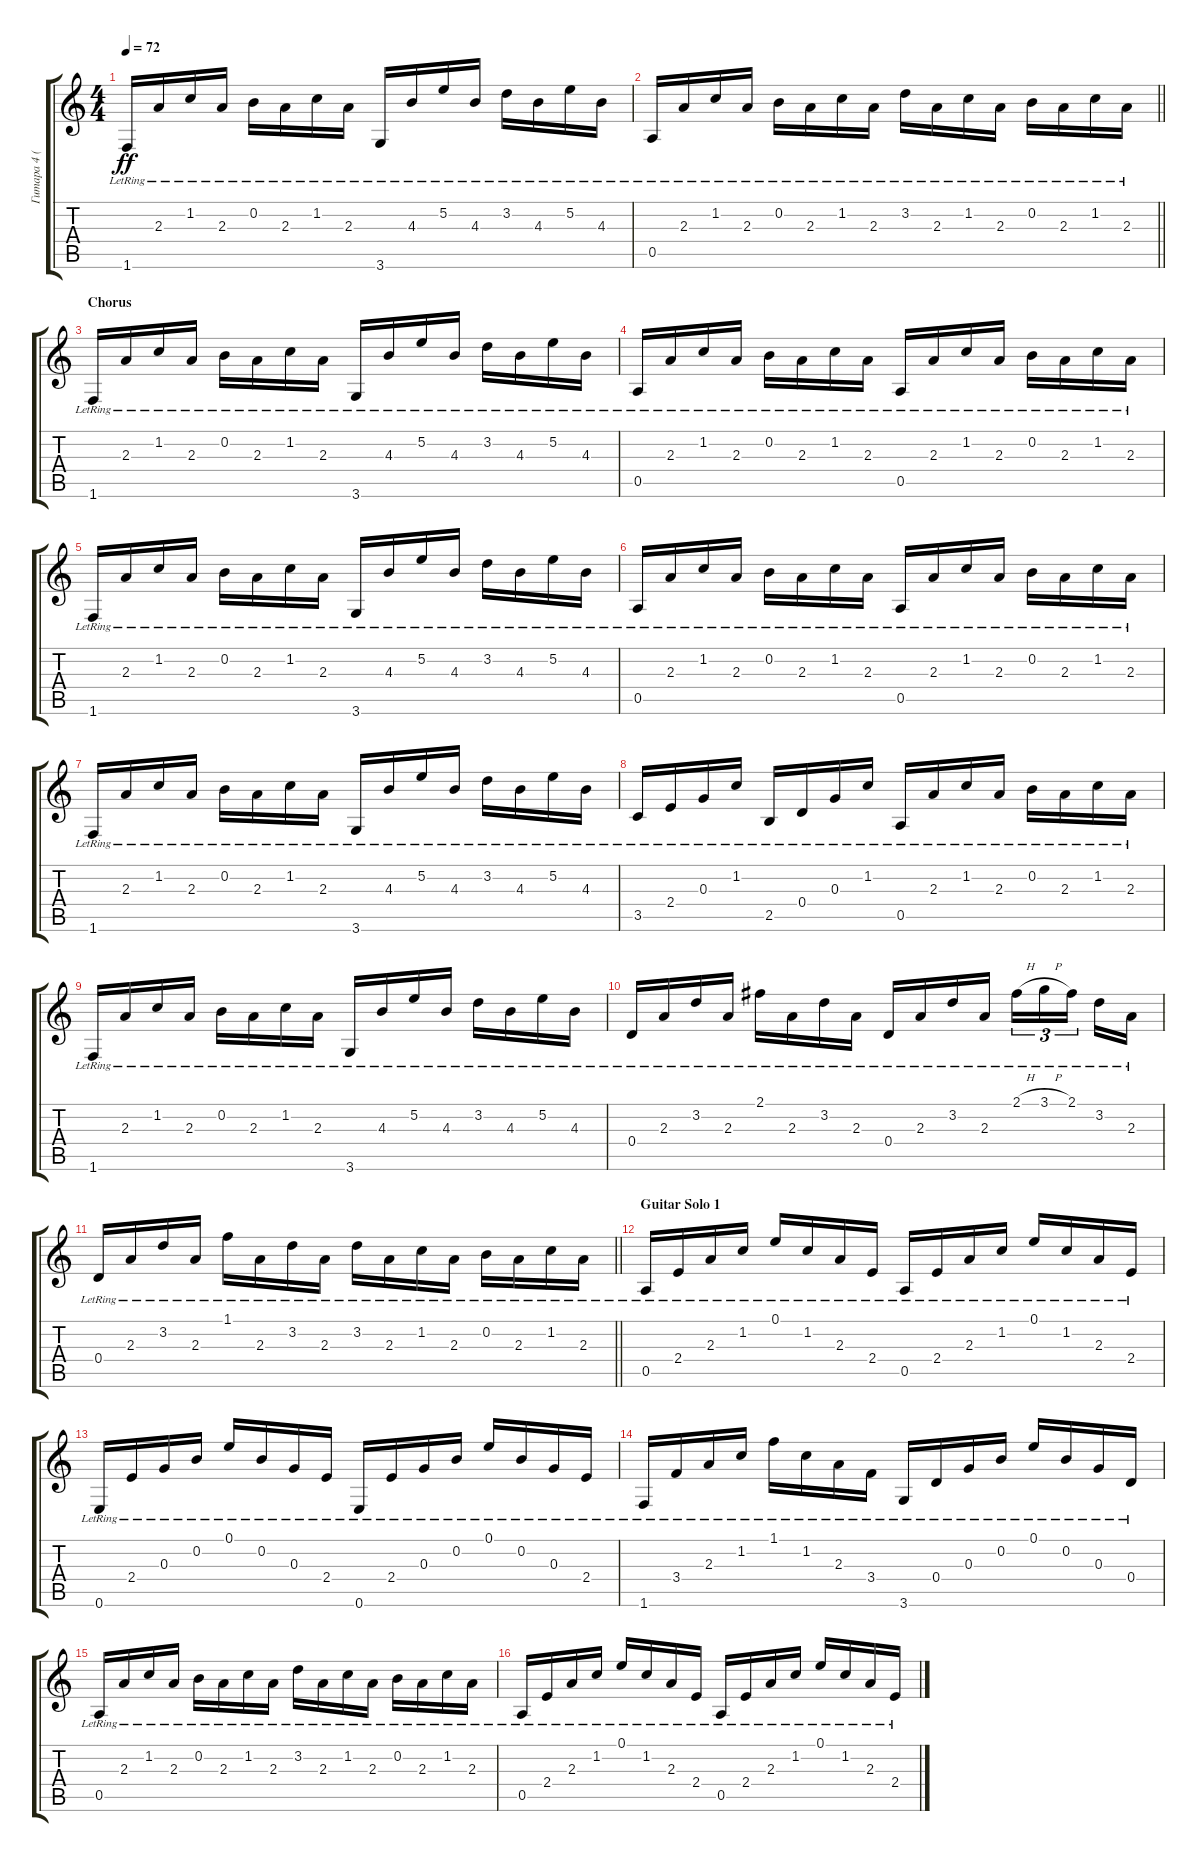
\track ("Гитара 4 (акустика)" "Гитара 4 (") {instrument acousticguitarsteel}
\staff {score tabs}
\tuning (E4 B3 G3 D3 A2 E2) {hide}
\ts (4 4)
\tempo 72
\clef g2
\ks c
1.6{lr}.16{dy ff} 2.3{lr}.16 1.2{lr}.16 2.3{lr}.16 0.2{lr}.16 2.3{lr}.16 1.2{lr}.16 2.3{lr}.16 3.6{lr}.16 4.3{lr}.16 5.2{lr}.16 4.3{lr}.16 3.2{lr}.16 4.3{lr}.16 5.2{lr}.16 4.3{lr}.16 |
\barLineRight lightlight
0.5{lr}.16 2.3{lr}.16 1.2{lr}.16 2.3{lr}.16 0.2{lr}.16 2.3{lr}.16 1.2{lr}.16 2.3{lr}.16 3.2{lr}.16 2.3{lr}.16 1.2{lr}.16 2.3{lr}.16 0.2{lr}.16 2.3{lr}.16 1.2{lr}.16 2.3{lr}.16 |
\section ("" "Chorus")
1.6{lr}.16 2.3{lr}.16 1.2{lr}.16 2.3{lr}.16 0.2{lr}.16 2.3{lr}.16 1.2{lr}.16 2.3{lr}.16 3.6{lr}.16 4.3{lr}.16 5.2{lr}.16 4.3{lr}.16 3.2{lr}.16 4.3{lr}.16 5.2{lr}.16 4.3{lr}.16 |
0.5{lr}.16 2.3{lr}.16 1.2{lr}.16 2.3{lr}.16 0.2{lr}.16 2.3{lr}.16 1.2{lr}.16 2.3{lr}.16 0.5{lr}.16 2.3{lr}.16 1.2{lr}.16 2.3{lr}.16 0.2{lr}.16 2.3{lr}.16 1.2{lr}.16 2.3{lr}.16 |
1.6{lr}.16 2.3{lr}.16 1.2{lr}.16 2.3{lr}.16 0.2{lr}.16 2.3{lr}.16 1.2{lr}.16 2.3{lr}.16 3.6{lr}.16 4.3{lr}.16 5.2{lr}.16 4.3{lr}.16 3.2{lr}.16 4.3{lr}.16 5.2{lr}.16 4.3{lr}.16 |
0.5{lr}.16 2.3{lr}.16 1.2{lr}.16 2.3{lr}.16 0.2{lr}.16 2.3{lr}.16 1.2{lr}.16 2.3{lr}.16 0.5{lr}.16 2.3{lr}.16 1.2{lr}.16 2.3{lr}.16 0.2{lr}.16 2.3{lr}.16 1.2{lr}.16 2.3{lr}.16 |
1.6{lr}.16 2.3{lr}.16 1.2{lr}.16 2.3{lr}.16 0.2{lr}.16 2.3{lr}.16 1.2{lr}.16 2.3{lr}.16 3.6{lr}.16 4.3{lr}.16 5.2{lr}.16 4.3{lr}.16 3.2{lr}.16 4.3{lr}.16 5.2{lr}.16 4.3{lr}.16 |
3.5{lr}.16 2.4{lr}.16 0.3{lr}.16 1.2{lr}.16 2.5{lr}.16 0.4{lr}.16 0.3{lr}.16 1.2{lr}.16 0.5{lr}.16 2.3{lr}.16 1.2{lr}.16 2.3{lr}.16 0.2{lr}.16 2.3{lr}.16 1.2{lr}.16 2.3{lr}.16 |
1.6{lr}.16 2.3{lr}.16 1.2{lr}.16 2.3{lr}.16 0.2{lr}.16 2.3{lr}.16 1.2{lr}.16 2.3{lr}.16 3.6{lr}.16 4.3{lr}.16 5.2{lr}.16 4.3{lr}.16 3.2{lr}.16 4.3{lr}.16 5.2{lr}.16 4.3{lr}.16 |
0.4{lr}.16 2.3{lr}.16 3.2{lr}.16 2.3{lr}.16 2.1{lr}.16 2.3{lr}.16 3.2{lr}.16 2.3{lr}.16 0.4{lr}.16 2.3{lr}.16 3.2{lr}.16 2.3{lr}.16 2.1{h lr}.16{tu (3 2)} 3.1{h lr}.16{tu (3 2)} 2.1{lr}.16{tu (3 2) beam splitsecondary} 3.2{lr}.16 2.3{lr}.16 |
\barLineRight lightlight
0.4{lr}.16 2.3{lr}.16 3.2{lr}.16 2.3{lr}.16 1.1{lr}.16 2.3{lr}.16 3.2{lr}.16 2.3{lr}.16 3.2{lr}.16 2.3{lr}.16 1.2{lr}.16 2.3{lr}.16 0.2{lr}.16 2.3{lr}.16 1.2{lr}.16 2.3{lr}.16 |
\section ("" "Guitar Solo 1")
0.5{lr}.16 2.4{lr}.16 2.3{lr}.16 1.2{lr}.16 0.1{lr}.16 1.2{lr}.16 2.3{lr}.16 2.4{lr}.16 0.5{lr}.16 2.4{lr}.16 2.3{lr}.16 1.2{lr}.16 0.1{lr}.16 1.2{lr}.16 2.3{lr}.16 2.4{lr}.16 |
0.6{lr}.16 2.4{lr}.16 0.3{lr}.16 0.2{lr}.16 0.1{lr}.16 0.2{lr}.16 0.3{lr}.16 2.4{lr}.16 0.6{lr}.16 2.4{lr}.16 0.3{lr}.16 0.2{lr}.16 0.1{lr}.16 0.2{lr}.16 0.3{lr}.16 2.4{lr}.16 |
1.6{lr}.16 3.4{lr}.16 2.3{lr}.16 1.2{lr}.16 1.1{lr}.16 1.2{lr}.16 2.3{lr}.16 3.4{lr}.16 3.6{lr}.16 0.4{lr}.16 0.3{lr}.16 0.2{lr}.16 0.1{lr}.16 0.2{lr}.16 0.3{lr}.16 0.4{lr}.16 |
0.5{lr}.16 2.3{lr}.16 1.2{lr}.16 2.3{lr}.16 0.2{lr}.16 2.3{lr}.16 1.2{lr}.16 2.3{lr}.16 3.2{lr}.16 2.3{lr}.16 1.2{lr}.16 2.3{lr}.16 0.2{lr}.16 2.3{lr}.16 1.2{lr}.16 2.3{lr}.16 |
0.5{lr}.16 2.4{lr}.16 2.3{lr}.16 1.2{lr}.16 0.1{lr}.16 1.2{lr}.16 2.3{lr}.16 2.4{lr}.16 0.5{lr}.16 2.4{lr}.16 2.3{lr}.16 1.2{lr}.16 0.1{lr}.16 1.2{lr}.16 2.3{lr}.16 2.4{lr}.16
